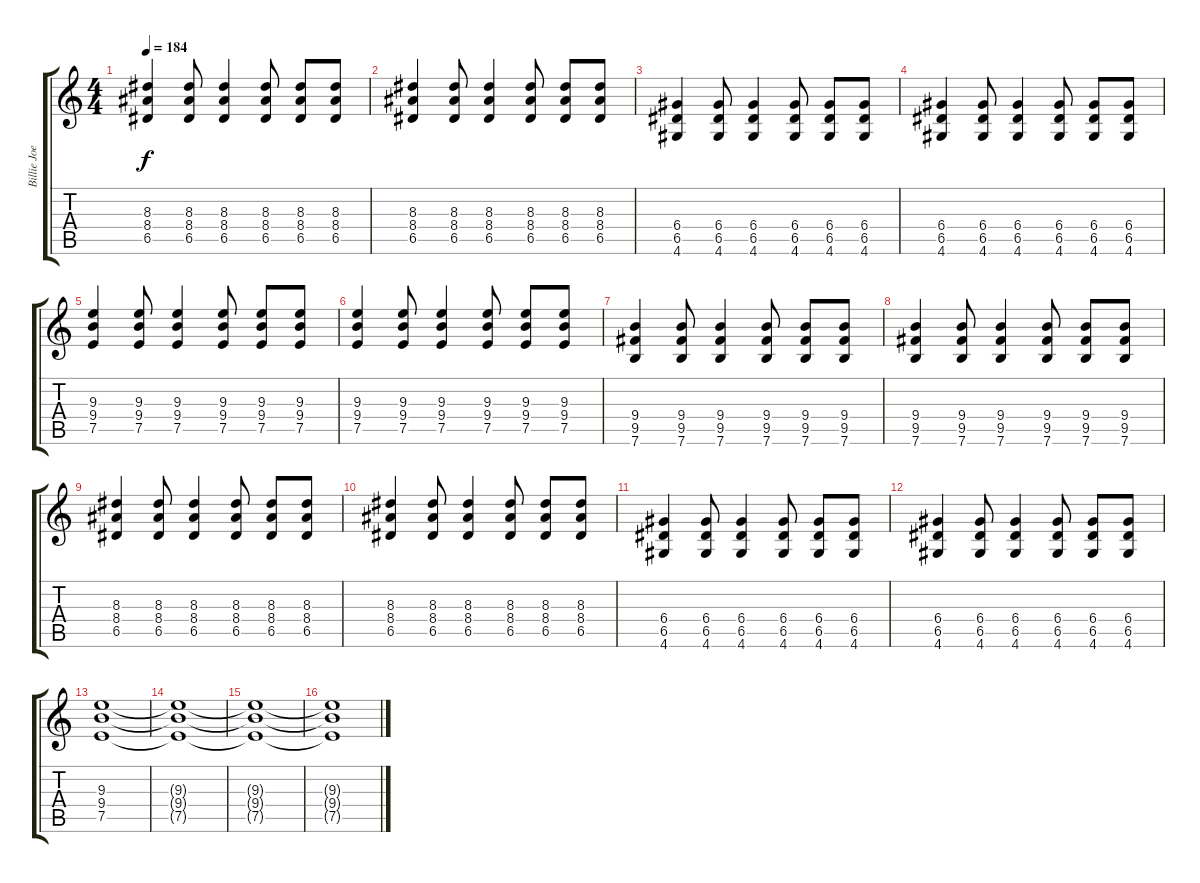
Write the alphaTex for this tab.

\track ("Billie Joe Armstrong - Guitar" "Billie Joe") {instrument distortionguitar}
\staff {score tabs}
\tuning (E4 B3 G3 D3 A2 E2) {hide}
\ts (4 4)
\tempo 184
\clef g2
\ks c
(8.3 8.4 6.5).4{dy f} (8.3 8.4 6.5).8 (8.3 8.4 6.5).4 (8.3 8.4 6.5).8 (8.3 8.4 6.5).8 (8.3 8.4 6.5).8 |
(8.3 8.4 6.5).4 (8.3 8.4 6.5).8 (8.3 8.4 6.5).4 (8.3 8.4 6.5).8 (8.3 8.4 6.5).8 (8.3 8.4 6.5).8 |
(6.4 6.5 4.6).4 (6.4 6.5 4.6).8 (6.4 6.5 4.6).4 (6.4 6.5 4.6).8 (6.4 6.5 4.6).8 (6.4 6.5 4.6).8 |
(6.4 6.5 4.6).4 (6.4 6.5 4.6).8 (6.4 6.5 4.6).4 (6.4 6.5 4.6).8 (6.4 6.5 4.6).8 (6.4 6.5 4.6).8 |
(9.3 9.4 7.5).4 (9.3 9.4 7.5).8 (9.3 9.4 7.5).4 (9.3 9.4 7.5).8 (9.3 9.4 7.5).8 (9.3 9.4 7.5).8 |
(9.3 9.4 7.5).4 (9.3 9.4 7.5).8 (9.3 9.4 7.5).4 (9.3 9.4 7.5).8 (9.3 9.4 7.5).8 (9.3 9.4 7.5).8 |
(9.4 9.5 7.6).4 (9.4 9.5 7.6).8 (9.4 9.5 7.6).4 (9.4 9.5 7.6).8 (9.4 9.5 7.6).8 (9.4 9.5 7.6).8 |
(9.4 9.5 7.6).4 (9.4 9.5 7.6).8 (9.4 9.5 7.6).4 (9.4 9.5 7.6).8 (9.4 9.5 7.6).8 (9.4 9.5 7.6).8 |
(8.3 8.4 6.5).4 (8.3 8.4 6.5).8 (8.3 8.4 6.5).4 (8.3 8.4 6.5).8 (8.3 8.4 6.5).8 (8.3 8.4 6.5).8 |
(8.3 8.4 6.5).4 (8.3 8.4 6.5).8 (8.3 8.4 6.5).4 (8.3 8.4 6.5).8 (8.3 8.4 6.5).8 (8.3 8.4 6.5).8 |
(6.4 6.5 4.6).4 (6.4 6.5 4.6).8 (6.4 6.5 4.6).4 (6.4 6.5 4.6).8 (6.4 6.5 4.6).8 (6.4 6.5 4.6).8 |
(6.4 6.5 4.6).4 (6.4 6.5 4.6).8 (6.4 6.5 4.6).4 (6.4 6.5 4.6).8 (6.4 6.5 4.6).8 (6.4 6.5 4.6).8 |
(9.3 9.4 7.5).1 |
(9.3{t} 9.4{t} 7.5{t}).1 |
(9.3{t} 9.4{t} 7.5{t}).1 |
(9.3{t} 9.4{t} 7.5{t}).1
